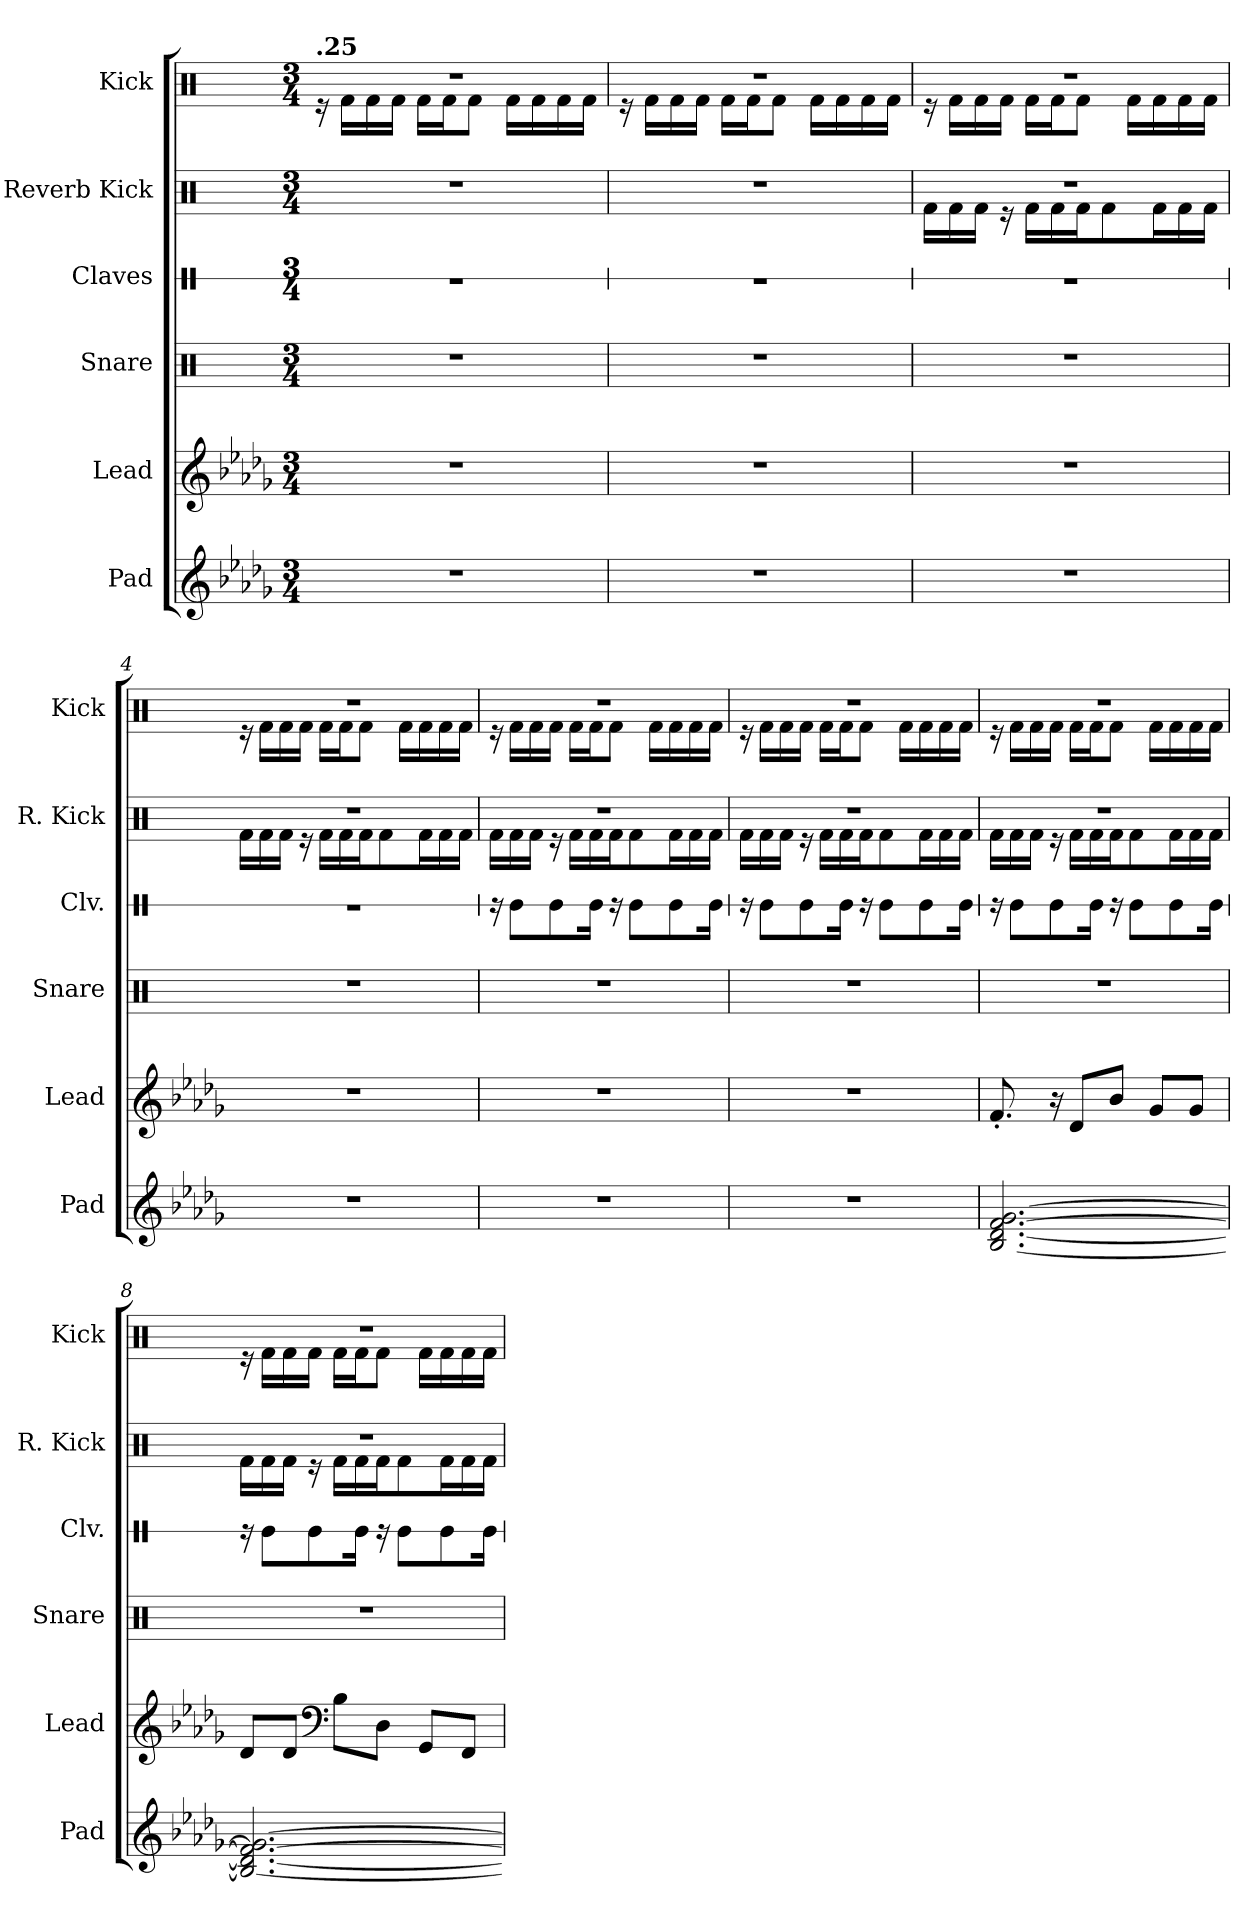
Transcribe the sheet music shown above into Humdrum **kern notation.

**kern	**kern	**kern	**kern	**kern	**kern
*part6	*part5	*part4	*part3	*part2	*part1
*staff6	*staff5	*staff4	*staff3	*staff2	*staff1
*I"Pad	*I"Lead	*I"Snare	*I"Claves	*I"Reverb Kick	*I"Kick
*I'Pad	*I'Lead	*I'Snare	*I'Clv.	*I'R. Kick	*I'Kick
*	*	*	*stria1	*	*
*clefG2	*clefG2	*clefX	*clefX	*clefX	*clefX
*k[b-e-a-d-g-]	*k[b-e-a-d-g-]	*k[]	*k[]	*k[]	*k[]
*M3/4	*M3/4	*M3/4	*M3/4	*M3/4	*M3/4
*MM83	*MM83	*MM83	*MM83	*MM83	*MM83
=1	=1	=1	=1	=1	=1
*	*	*	*	*	*^
!	!	!	!	!	!LO:TX:a:B:t=.25	!
2.r	2.r	2.r	2.r	2.r	2.r	16r
.	.	.	.	.	.	16Rf\LL
.	.	.	.	.	.	16Rf\
.	.	.	.	.	.	16Rf\JJ
.	.	.	.	.	.	16Rf\LL
.	.	.	.	.	.	16Rf\J
.	.	.	.	.	.	8Rf\J
.	.	.	.	.	.	16Rf\LL
.	.	.	.	.	.	16Rf\
.	.	.	.	.	.	16Rf\
.	.	.	.	.	.	16Rf\JJ
=2	=2	=2	=2	=2	=2	=2
2.r	2.r	2.r	2.r	2.r	2.r	16r
.	.	.	.	.	.	16Rf\LL
.	.	.	.	.	.	16Rf\
.	.	.	.	.	.	16Rf\JJ
.	.	.	.	.	.	16Rf\LL
.	.	.	.	.	.	16Rf\J
.	.	.	.	.	.	8Rf\J
.	.	.	.	.	.	16Rf\LL
.	.	.	.	.	.	16Rf\
.	.	.	.	.	.	16Rf\
.	.	.	.	.	.	16Rf\JJ
=3	=3	=3	=3	=3	=3	=3
*	*	*	*	*^	*	*
2.r	2.r	2.r	2.r	2.r	16Rf\LL	2.r	16r
.	.	.	.	.	16Rf\	.	16Rf\LL
.	.	.	.	.	16Rf\JJ	.	16Rf\
.	.	.	.	.	16r	.	16Rf\JJ
.	.	.	.	.	16Rf\LL	.	16Rf\LL
.	.	.	.	.	16Rf\	.	16Rf\J
.	.	.	.	.	16Rf\J	.	8Rf\J
.	.	.	.	.	8Rf\	.	.
.	.	.	.	.	.	.	16Rf\LL
.	.	.	.	.	16Rf\L	.	16Rf\
.	.	.	.	.	16Rf\	.	16Rf\
.	.	.	.	.	16Rf\JJ	.	16Rf\JJ
!!LO:LB:g=z	!!
=4	=4	=4	=4	=4	=4	=4	=4
2.r	2.r	2.r	2.r	2.r	16Rf\LL	2.r	16r
.	.	.	.	.	16Rf\	.	16Rf\LL
.	.	.	.	.	16Rf\JJ	.	16Rf\
.	.	.	.	.	16r	.	16Rf\JJ
.	.	.	.	.	16Rf\LL	.	16Rf\LL
.	.	.	.	.	16Rf\	.	16Rf\J
.	.	.	.	.	16Rf\J	.	8Rf\J
.	.	.	.	.	8Rf\	.	.
.	.	.	.	.	.	.	16Rf\LL
.	.	.	.	.	16Rf\L	.	16Rf\
.	.	.	.	.	16Rf\	.	16Rf\
.	.	.	.	.	16Rf\JJ	.	16Rf\JJ
=5	=5	=5	=5	=5	=5	=5	=5
2.r	2.r	2.r	16r	2.r	16Rf\LL	2.r	16r
.	.	.	8Re\L	.	16Rf\	.	16Rf\LL
.	.	.	.	.	16Rf\JJ	.	16Rf\
.	.	.	8Re\	.	16r	.	16Rf\JJ
.	.	.	.	.	16Rf\LL	.	16Rf\LL
.	.	.	16Re\Jk	.	16Rf\	.	16Rf\J
.	.	.	16r	.	16Rf\J	.	8Rf\J
.	.	.	8Re\L	.	8Rf\	.	.
.	.	.	.	.	.	.	16Rf\LL
.	.	.	8Re\	.	16Rf\L	.	16Rf\
.	.	.	.	.	16Rf\	.	16Rf\
.	.	.	16Re\Jk	.	16Rf\JJ	.	16Rf\JJ
=6	=6	=6	=6	=6	=6	=6	=6
2.r	2.r	2.r	16r	2.r	16Rf\LL	2.r	16r
.	.	.	8Re\L	.	16Rf\	.	16Rf\LL
.	.	.	.	.	16Rf\JJ	.	16Rf\
.	.	.	8Re\	.	16r	.	16Rf\JJ
.	.	.	.	.	16Rf\LL	.	16Rf\LL
.	.	.	16Re\Jk	.	16Rf\	.	16Rf\J
.	.	.	16r	.	16Rf\J	.	8Rf\J
.	.	.	8Re\L	.	8Rf\	.	.
.	.	.	.	.	.	.	16Rf\LL
.	.	.	8Re\	.	16Rf\L	.	16Rf\
.	.	.	.	.	16Rf\	.	16Rf\
.	.	.	16Re\Jk	.	16Rf\JJ	.	16Rf\JJ
!!LO:PB:g=z	!!
=7	=7	=7	=7	=7	=7	=7	=7
[2.B-/ [2.d-/ [2.f/ [2.g-/	8.f'/	2.r	16r	2.r	16Rf\LL	2.r	16r
.	.	.	8Re\L	.	16Rf\	.	16Rf\LL
.	.	.	.	.	16Rf\JJ	.	16Rf\
.	16r	.	8Re\	.	16r	.	16Rf\JJ
.	8d-/L	.	.	.	16Rf\LL	.	16Rf\LL
.	.	.	16Re\Jk	.	16Rf\	.	16Rf\J
.	8b-/J	.	16r	.	16Rf\J	.	8Rf\J
.	.	.	8Re\L	.	8Rf\	.	.
.	8g-/L	.	.	.	.	.	16Rf\LL
.	.	.	8Re\	.	16Rf\L	.	16Rf\
.	8g-/J	.	.	.	16Rf\	.	16Rf\
.	.	.	16Re\Jk	.	16Rf\JJ	.	16Rf\JJ
=8	=8	=8	=8	=8	=8	=8	=8
2.B-/_ 2.d-/_ 2.f/_ 2.g-/_	8d-/L	2.r	16r	2.r	16Rf\LL	2.r	16r
.	.	.	8Re\L	.	16Rf\	.	16Rf\LL
.	8d-/J	.	.	.	16Rf\JJ	.	16Rf\
.	.	.	8Re\	.	16r	.	16Rf\JJ
*	*clefF4	*	*	*	*	*	*
.	8B-\L	.	.	.	16Rf\LL	.	16Rf\LL
.	.	.	16Re\Jk	.	16Rf\	.	16Rf\J
.	8D-\J	.	16r	.	16Rf\J	.	8Rf\J
.	.	.	8Re\L	.	8Rf\	.	.
.	8GG-/L	.	.	.	.	.	16Rf\LL
.	.	.	8Re\	.	16Rf\L	.	16Rf\
.	8FF/J	.	.	.	16Rf\	.	16Rf\
.	.	.	16Re\Jk	.	16Rf\JJ	.	16Rf\JJ
*	*	*	*	*v	*v	*	*
*	*	*	*	*	*v	*v
=	=	=	=	=	=
*-	*-	*-	*-	*-	*-
